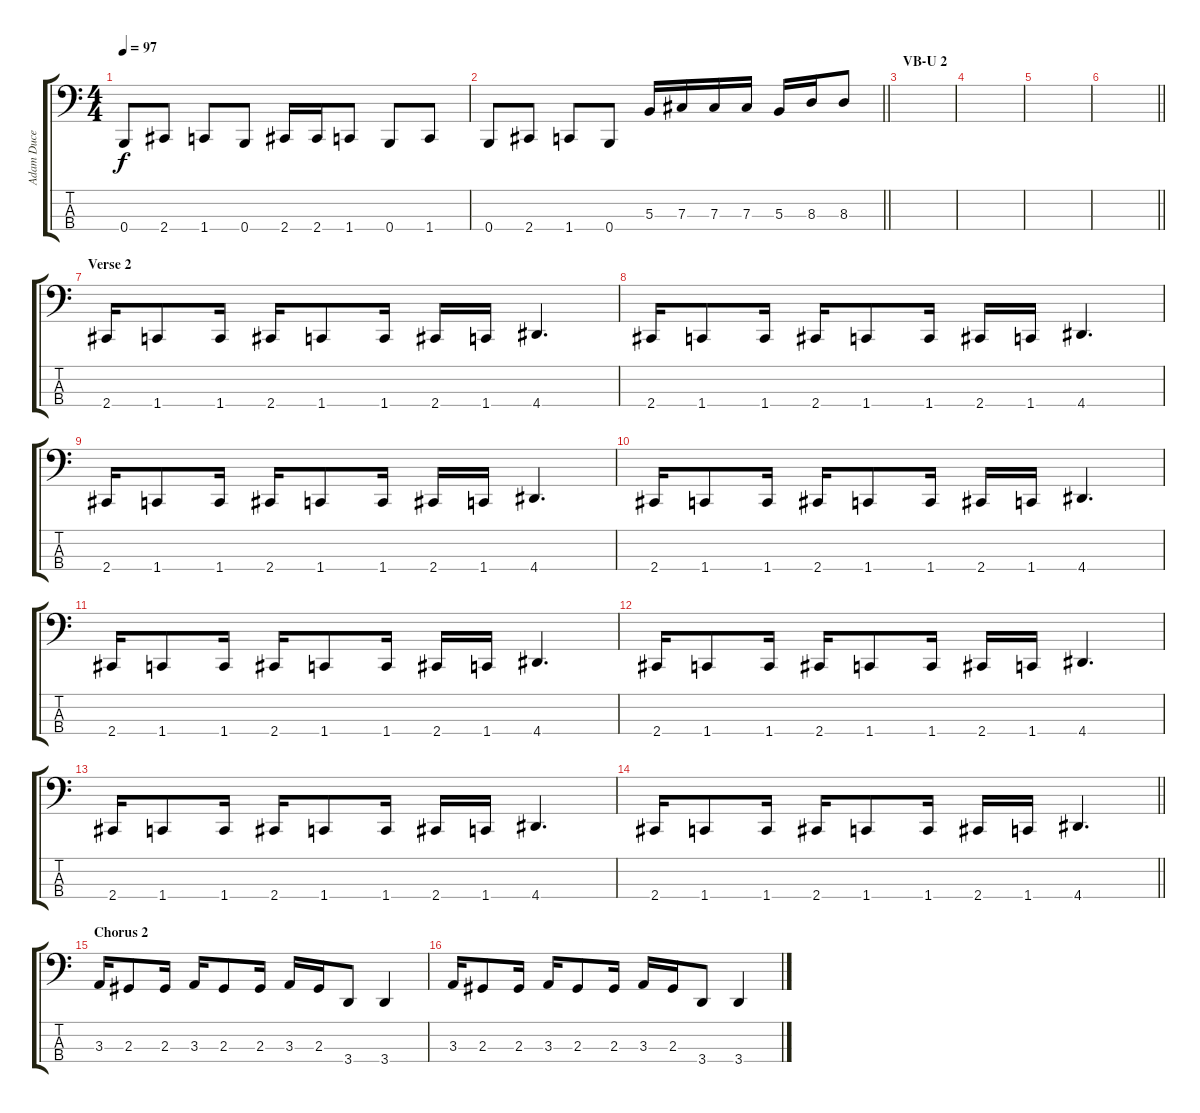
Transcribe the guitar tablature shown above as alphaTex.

\track ("Adam Duce" "Adam Duce") {instrument electricbasspick}
\staff {score tabs}
\tuning (E2 B1 Gb1 B0) {hide}
\ts (4 4)
\tempo 97
\clef f4
\ks c
0.4.8{dy f} 2.4.8 1.4.8 0.4.8 2.4.16 2.4.16 1.4.8 0.4.8 1.4.8 |
\barLineRight lightlight
0.4.8 2.4.8 1.4.8 0.4.8 5.3.16 7.3.16 7.3.16 7.3.16 5.3.16 8.3.16 8.3.8 |
\section ("" "VB-U 2")
|
|
|
\barLineRight lightlight
|
\section ("" "Verse 2")
2.4.16 1.4.8 1.4.16 2.4.16 1.4.8 1.4.16 2.4.16 1.4.16 4.4.4{d} |
2.4.16 1.4.8 1.4.16 2.4.16 1.4.8 1.4.16 2.4.16 1.4.16 4.4.4{d} |
2.4.16 1.4.8 1.4.16 2.4.16 1.4.8 1.4.16 2.4.16 1.4.16 4.4.4{d} |
2.4.16 1.4.8 1.4.16 2.4.16 1.4.8 1.4.16 2.4.16 1.4.16 4.4.4{d} |
2.4.16 1.4.8 1.4.16 2.4.16 1.4.8 1.4.16 2.4.16 1.4.16 4.4.4{d} |
2.4.16 1.4.8 1.4.16 2.4.16 1.4.8 1.4.16 2.4.16 1.4.16 4.4.4{d} |
2.4.16 1.4.8 1.4.16 2.4.16 1.4.8 1.4.16 2.4.16 1.4.16 4.4.4{d} |
\barLineRight lightlight
2.4.16 1.4.8 1.4.16 2.4.16 1.4.8 1.4.16 2.4.16 1.4.16 4.4.4{d} |
\section ("" "Chorus 2")
3.3.16 2.3.8 2.3.16 3.3.16 2.3.8 2.3.16 3.3.16 2.3.16 3.4.8 3.4.4 |
3.3.16 2.3.8 2.3.16 3.3.16 2.3.8 2.3.16 3.3.16 2.3.16 3.4.8 3.4.4
